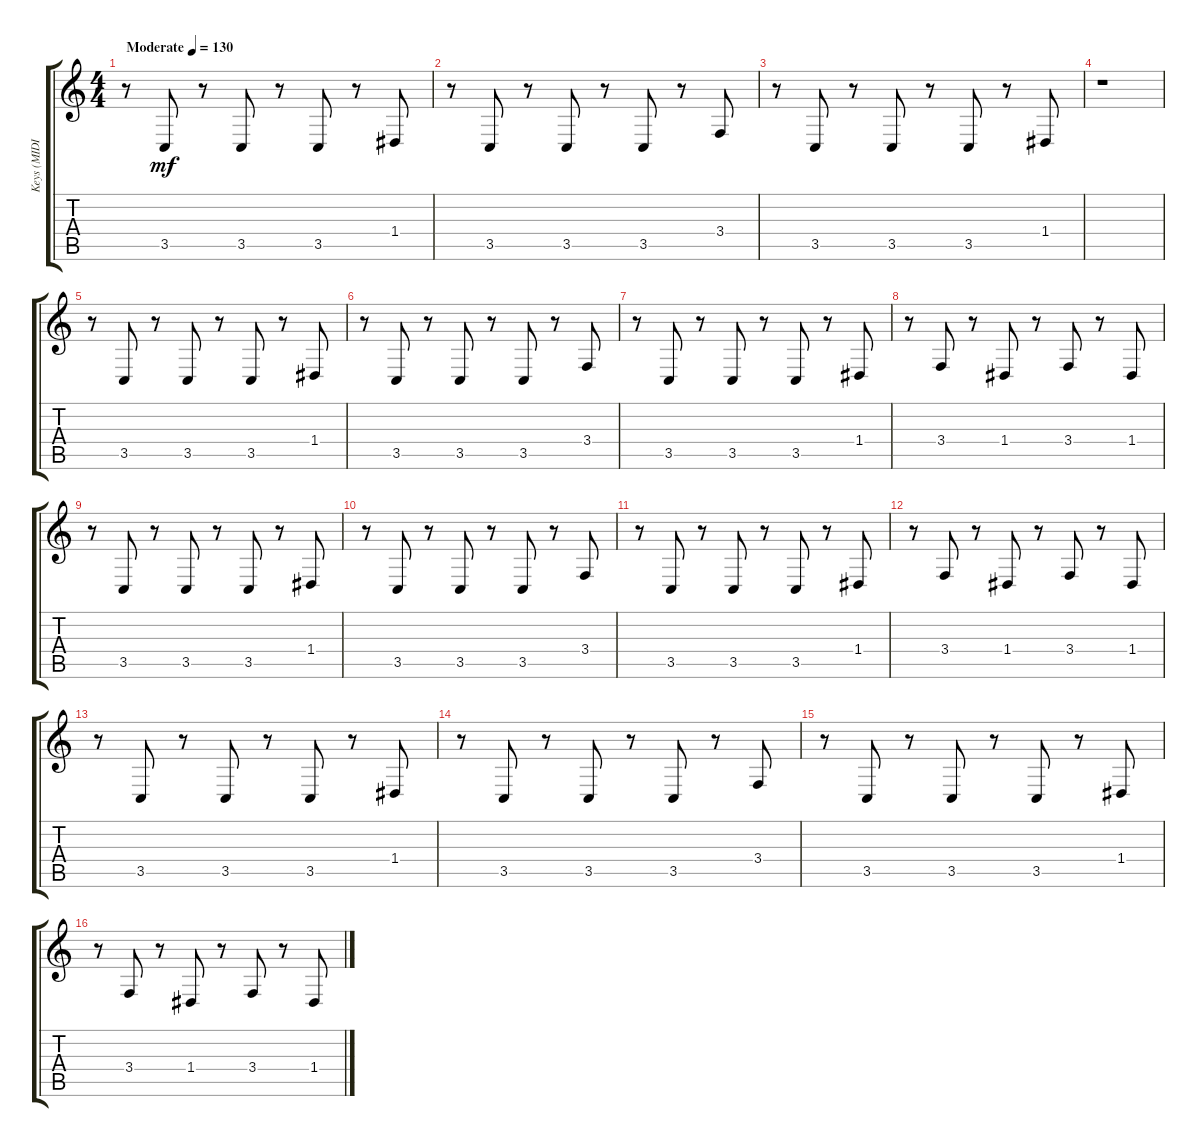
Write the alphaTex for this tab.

\track ("Keys (MIDI)" "Keys (MIDI") {instrument acousticgrandpiano}
\staff {score tabs}
\tuning (E4 B3 G3 D3 A2 E2) {hide}
\ts (4 4)
\tempo (130 "Moderate")
\clef g2
\ks c
r.8{dy mf instrument acousticgrandpiano} 3.5.8 r.8 3.5.8 r.8 3.5.8 r.8 1.4.8 |
r.8 3.5.8 r.8 3.5.8 r.8 3.5.8 r.8 3.4.8 |
r.8 3.5.8 r.8 3.5.8 r.8 3.5.8 r.8 1.4.8 |
r.1 |
r.8 3.5.8 r.8 3.5.8 r.8 3.5.8 r.8 1.4.8 |
r.8 3.5.8 r.8 3.5.8 r.8 3.5.8 r.8 3.4.8 |
r.8 3.5.8 r.8 3.5.8 r.8 3.5.8 r.8 1.4.8 |
r.8 3.4.8 r.8 1.4.8 r.8 3.4.8 r.8 1.4.8 |
r.8 3.5.8 r.8 3.5.8 r.8 3.5.8 r.8 1.4.8 |
r.8 3.5.8 r.8 3.5.8 r.8 3.5.8 r.8 3.4.8 |
r.8 3.5.8 r.8 3.5.8 r.8 3.5.8 r.8 1.4.8 |
r.8 3.4.8 r.8 1.4.8 r.8 3.4.8 r.8 1.4.8 |
r.8 3.5.8 r.8 3.5.8 r.8 3.5.8 r.8 1.4.8 |
r.8 3.5.8 r.8 3.5.8 r.8 3.5.8 r.8 3.4.8 |
r.8 3.5.8 r.8 3.5.8 r.8 3.5.8 r.8 1.4.8 |
r.8 3.4.8 r.8 1.4.8 r.8 3.4.8 r.8 1.4.8
